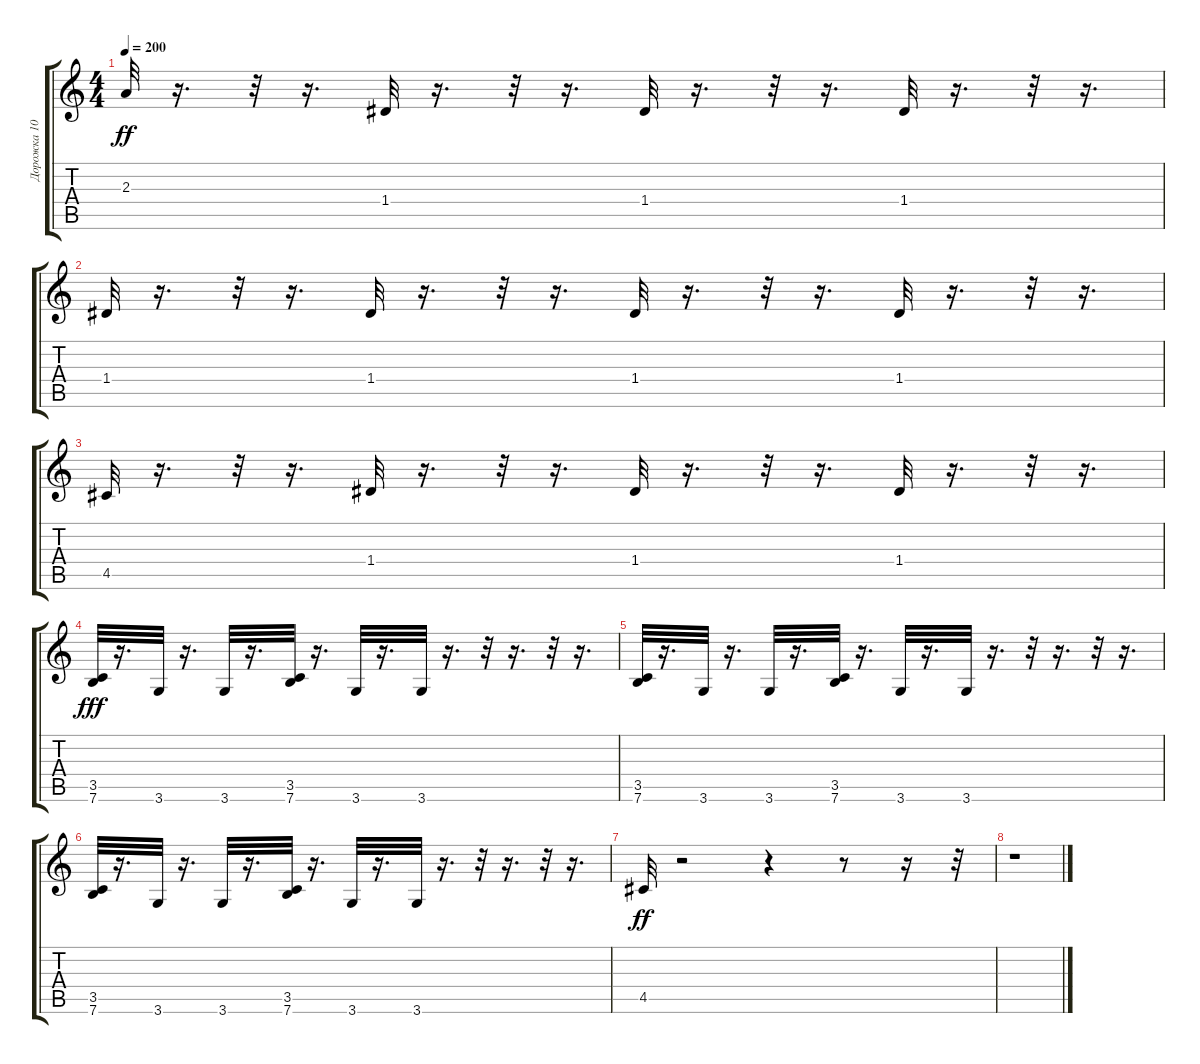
\track ("Дорожка 10" "Дорожка 10") {instrument acousticguitarnylon}
\staff {score tabs}
\tuning (E4 B3 G3 D3 A2 E2) {hide}
\ts (4 4)
\tempo 200
\clef g2
\ks c
2.3.32{dy ff} r.16{d} r.32 r.16{d} 1.4.32 r.16{d} r.32 r.16{d} 1.4.32 r.16{d} r.32 r.16{d} 1.4.32 r.16{d} r.32 r.16{d} |
1.4.32 r.16{d} r.32 r.16{d} 1.4.32 r.16{d} r.32 r.16{d} 1.4.32 r.16{d} r.32 r.16{d} 1.4.32 r.16{d} r.32 r.16{d} |
4.5.32 r.16{d} r.32 r.16{d} 1.4.32 r.16{d} r.32 r.16{d} 1.4.32 r.16{d} r.32 r.16{d} 1.4.32 r.16{d} r.32 r.16{d} |
(3.5 7.6).32{dy fff} r.16{d} 3.6.32 r.16{d} 3.6.32 r.16{d} (3.5 7.6).32 r.16{d} 3.6.32 r.16{d} 3.6.32 r.16{d} r.32 r.16{d} r.32 r.16{d} |
(3.5 7.6).32 r.16{d} 3.6.32 r.16{d} 3.6.32 r.16{d} (3.5 7.6).32 r.16{d} 3.6.32 r.16{d} 3.6.32 r.16{d} r.32 r.16{d} r.32 r.16{d} |
(3.5 7.6).32 r.16{d} 3.6.32 r.16{d} 3.6.32 r.16{d} (3.5 7.6).32 r.16{d} 3.6.32 r.16{d} 3.6.32 r.16{d} r.32 r.16{d} r.32 r.16{d} |
4.5.32{dy ff} r.2 r.4 r.8 r.16 r.32 |
r.1
